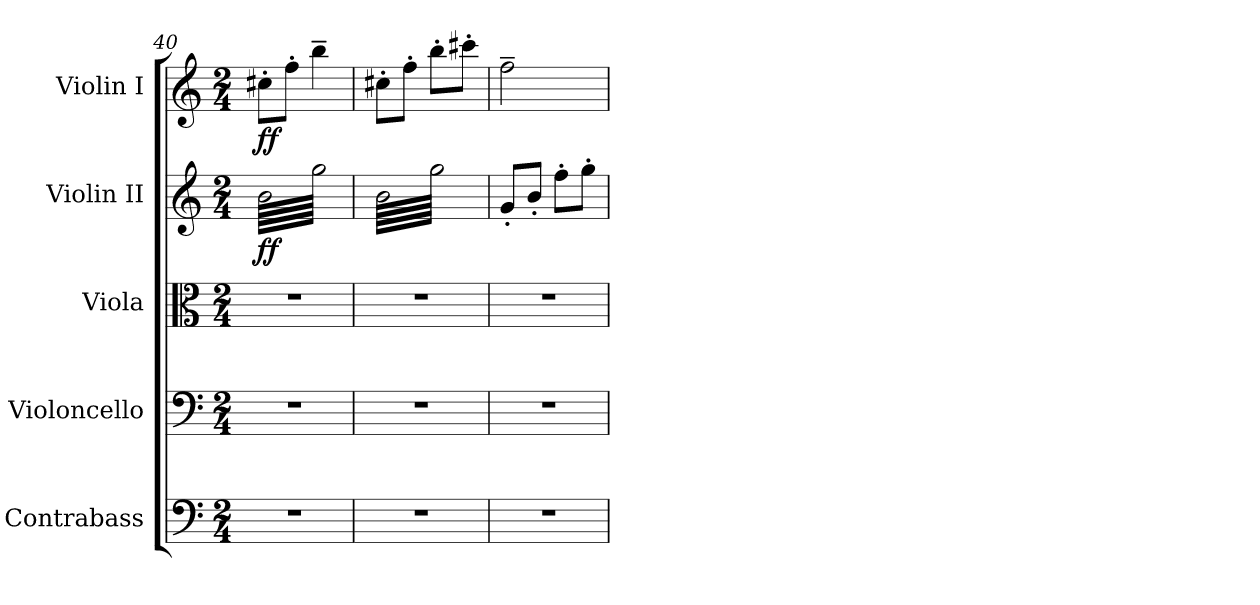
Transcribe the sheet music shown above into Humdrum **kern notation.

**kern	**kern	**kern	**kern	**dynam	**kern	**dynam
*part5	*part4	*part3	*part2	*part2	*part1	*part1
*staff5	*staff4	*staff3	*staff2	*staff2	*staff1	*staff1
*I"Contrabass	*I"Violoncello	*I"Viola	*I"Violin II	*	*I"Violin I	*
*I'Cb.	*I'Vc.	*I'Vla.	*I'Vln. II	*	*I'Vln. I	*
*clefF4	*clefF4	*clefC3	*clefG2	*	*clefG2	*
*ITrd7c12	*	*	*	*	*	*
*k[]	*k[]	*k[]	*k[]	*	*k[]	*
*M2/4	*M2/4	*M2/4	*M2/4	*	*M2/4	*
=40	=40	=40	=40	=40	=40	=40
!	!	!	!	!LO:DY:b	!	!LO:DY:b
*	*	*	*tremolo	*	*	*
2r	2r	2r	64b\LLLL	ff	8cc#X'\L	ff
.	.	.	64gg\	.	.	.
.	.	.	64b\	.	.	.
.	.	.	64gg\	.	.	.
.	.	.	64b\	.	.	.
.	.	.	64gg\	.	.	.
.	.	.	64b\	.	.	.
.	.	.	64gg\	.	.	.
.	.	.	64b\	.	8ff'\J	.
.	.	.	64gg\	.	.	.
.	.	.	64b\	.	.	.
.	.	.	64gg\	.	.	.
.	.	.	64b\	.	.	.
.	.	.	64gg\	.	.	.
.	.	.	64b\	.	.	.
.	.	.	64gg\	.	.	.
.	.	.	64b\	.	4bb~\	.
.	.	.	64gg\	.	.	.
.	.	.	64b\	.	.	.
.	.	.	64gg\	.	.	.
.	.	.	64b\	.	.	.
.	.	.	64gg\	.	.	.
.	.	.	64b\	.	.	.
.	.	.	64gg\	.	.	.
.	.	.	64b\	.	.	.
.	.	.	64gg\	.	.	.
.	.	.	64b\	.	.	.
.	.	.	64gg\	.	.	.
.	.	.	64b\	.	.	.
.	.	.	64gg\	.	.	.
.	.	.	64b\	.	.	.
.	.	.	64gg\JJJJ	.	.	.
=41	=41	=41	=41	=41	=41	=41
2r	2r	2r	64b\LLLL	.	8cc#X'\L	.
.	.	.	64gg\	.	.	.
.	.	.	64b\	.	.	.
.	.	.	64gg\	.	.	.
.	.	.	64b\	.	.	.
.	.	.	64gg\	.	.	.
.	.	.	64b\	.	.	.
.	.	.	64gg\	.	.	.
.	.	.	64b\	.	8ff'\J	.
.	.	.	64gg\	.	.	.
.	.	.	64b\	.	.	.
.	.	.	64gg\	.	.	.
.	.	.	64b\	.	.	.
.	.	.	64gg\	.	.	.
.	.	.	64b\	.	.	.
.	.	.	64gg\	.	.	.
.	.	.	64b\	.	8bb'\L	.
.	.	.	64gg\	.	.	.
.	.	.	64b\	.	.	.
.	.	.	64gg\	.	.	.
.	.	.	64b\	.	.	.
.	.	.	64gg\	.	.	.
.	.	.	64b\	.	.	.
.	.	.	64gg\	.	.	.
.	.	.	64b\	.	8ccc#X'\J	.
.	.	.	64gg\	.	.	.
.	.	.	64b\	.	.	.
.	.	.	64gg\	.	.	.
.	.	.	64b\	.	.	.
.	.	.	64gg\	.	.	.
.	.	.	64b\	.	.	.
.	.	.	64gg\JJJJ	.	.	.
*	*	*	*Xtremolo	*	*	*
!!LO:LB:g=z
=42	=42	=42	=42	=42	=42	=42
2r	2r	2r	8g'/L	.	2ff~\	.
.	.	.	.	.	.	.
.	.	.	.	.	.	.
.	.	.	.	.	.	.
.	.	.	.	.	.	.
.	.	.	.	.	.	.
.	.	.	.	.	.	.
.	.	.	.	.	.	.
.	.	.	8b'/J	.	.	.
.	.	.	.	.	.	.
.	.	.	.	.	.	.
.	.	.	.	.	.	.
.	.	.	.	.	.	.
.	.	.	.	.	.	.
.	.	.	.	.	.	.
.	.	.	.	.	.	.
.	.	.	8ff'\L	.	.	.
.	.	.	8gg'\J	.	.	.
=	=	=	=	=	=	=
*-	*-	*-	*-	*-	*-	*-
